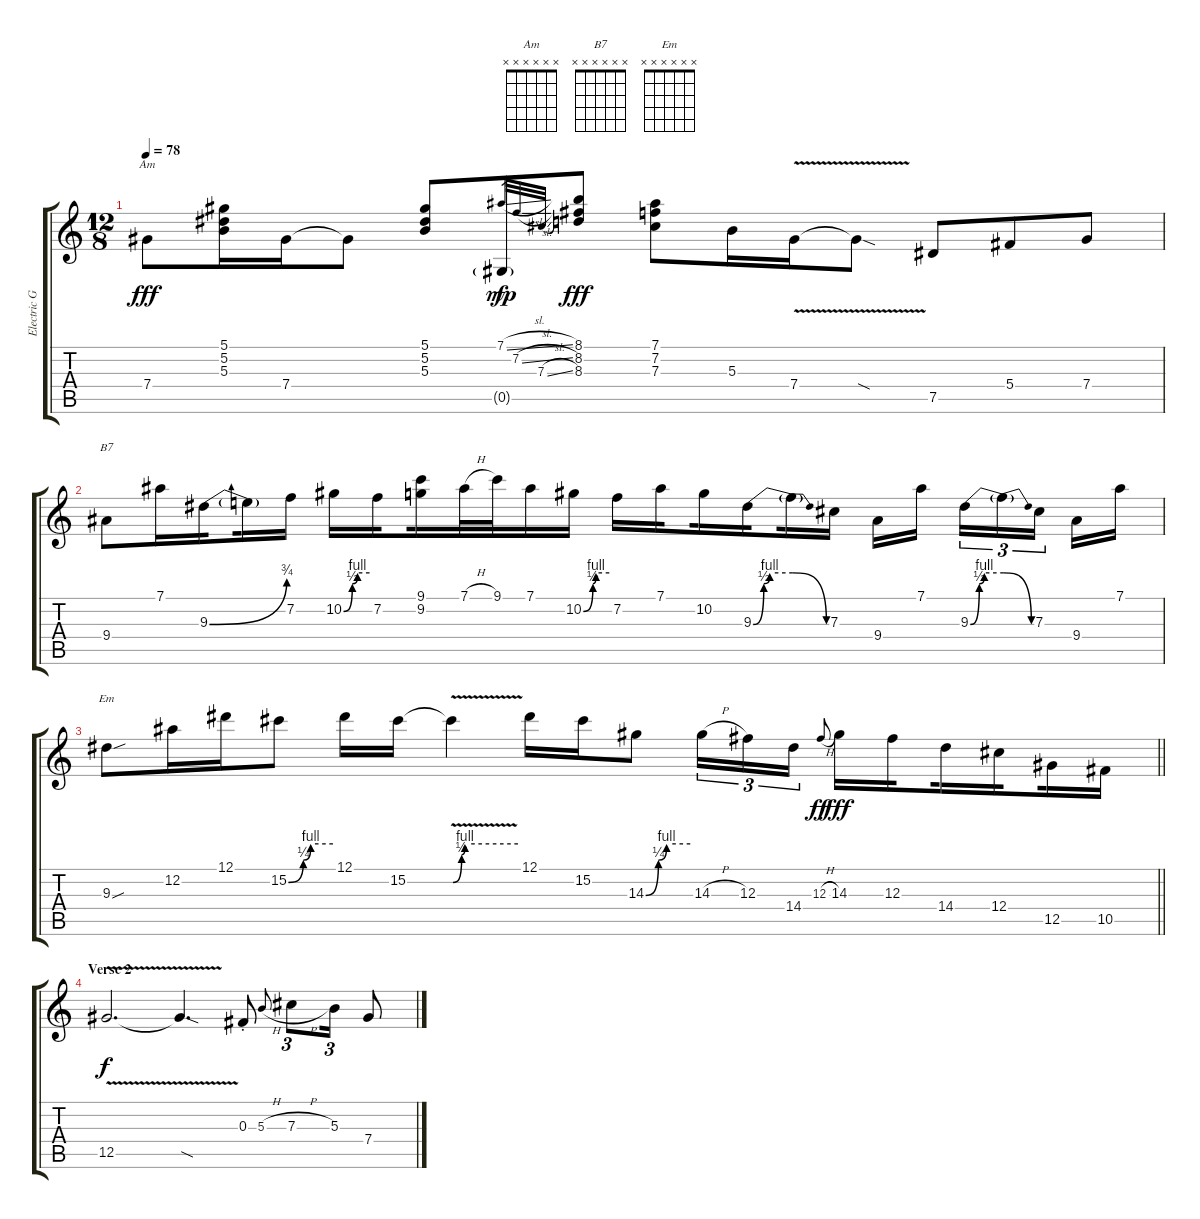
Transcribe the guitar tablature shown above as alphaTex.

\track ("Electric Guitar" "Electric G") {instrument electricguitarjazz}
\staff {score tabs}
\tuning (Eb4 Bb3 Gb3 Db3 Ab2 Eb2) {hide}
\chord ("Am" x x x x x x)
\chord ("B7" x x x x x x)
\chord ("Em" x x x x x x)
\ts (12 8)
\tempo 78
\clef g2
\ks c
7.4.8{ch "Am" dy fff} (5.1 5.2 5.3).16 7.4.16 7.4{t}.8 (5.1 5.2 5.3).8 0.5{g}.8{dy f} 7.1{sl}.32{gr dy mp} 7.2{sl}.32{gr} 7.3{sl}.32{gr} (8.1 8.2 8.3).8{dy fff} (7.1 7.2 7.3).8 5.3.16 7.4{v}.16 7.4{sod t}.8 7.5.8 5.4.8 7.4.8 |
9.4.8{ch "B7"} 7.1.16 9.3{be (bend 0 0 60 3)}.16{beam splitsecondary} 9.3{t}.16 7.2.16 10.2{be (custom 0 0 20 2 32 4 60 4)}.16 7.2.16{beam splitsecondary} (9.1 9.2).16 7.1{h}.32 9.1.32{beam splitsecondary} 7.1.16 10.2{be (custom 0 0 22 2 29 4 60 4)}.16 7.2.16 7.1.16{beam splitsecondary} 10.2.16 9.3{be (custom 0 0 16 2 25 4 60 4)}.16{beam splitsecondary} 9.3{be (release 0 4 60 0) t}.16 7.3.16 9.4.16 7.1.16{beam splitsecondary} 9.3{be (custom 0 0 16 2 25 4 60 4)}.16{tu (3 2)} 9.3{be (release 0 4 60 0) t}.16{tu (3 2)} 7.3.16{tu (3 2) beam splitsecondary} 9.4.16 7.1.16 |
\barLineRight lightlight
9.3{sou}.8{ch "Em"} 12.2.16 12.1.16 15.2{be (custom 0 0 20 1 30 4 60 4)}.8 12.1.16 15.2.16 15.2{be (custom 0 0 8 2 11 4 60 4) v t}.4 12.1.16 15.2.16 14.3{be (custom 0 0 17 1 28 4 60 4)}.8 14.3{h}.16{tu (3 2)} 12.3.16{tu (3 2)} 14.4.16{tu (3 2)} 12.3{h}.8{gr onbeat dy ff} 14.3.16{dy fff} 12.3.16{beam splitsecondary} 14.4.16 12.4.16{beam splitsecondary} 12.5.16 10.5.16 |
\section ("" "Verse 2")
12.5{v}.2{d dy f} 12.5{sod t}.4{d} 0.3{st}.8 5.3{h}.8{gr onbeat} 7.3{h}.8{tu (3 2)} 5.3.16{tu (3 2)} 7.4.8
